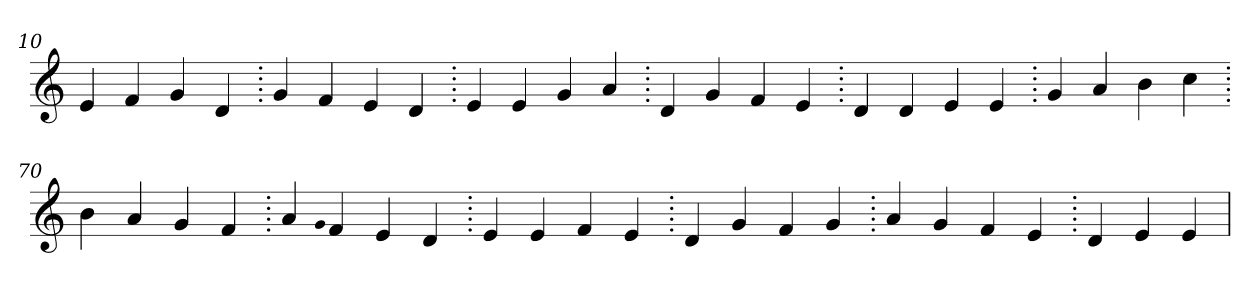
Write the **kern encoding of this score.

**kern
*part1
*staff1
*clefG2
=10.
4e
4f
4g
4d
=20.
4g
4f
4e
4d
=30.
4e
4e
4g
4a
=40.
4d
4g
4f
4e
=50.
4d
4d
4e
4e
=60.
4g
4a
4b
4cc
=70.
4b
4a
4g
4f
=80.
4a
qqg
4f
4e
4d
=90.
4e
4e
4f
4e
=100.
4d
4g
4f
4g
=110.
4a
4g
4f
4e
=120.
4d
4e
4e
=
*-
